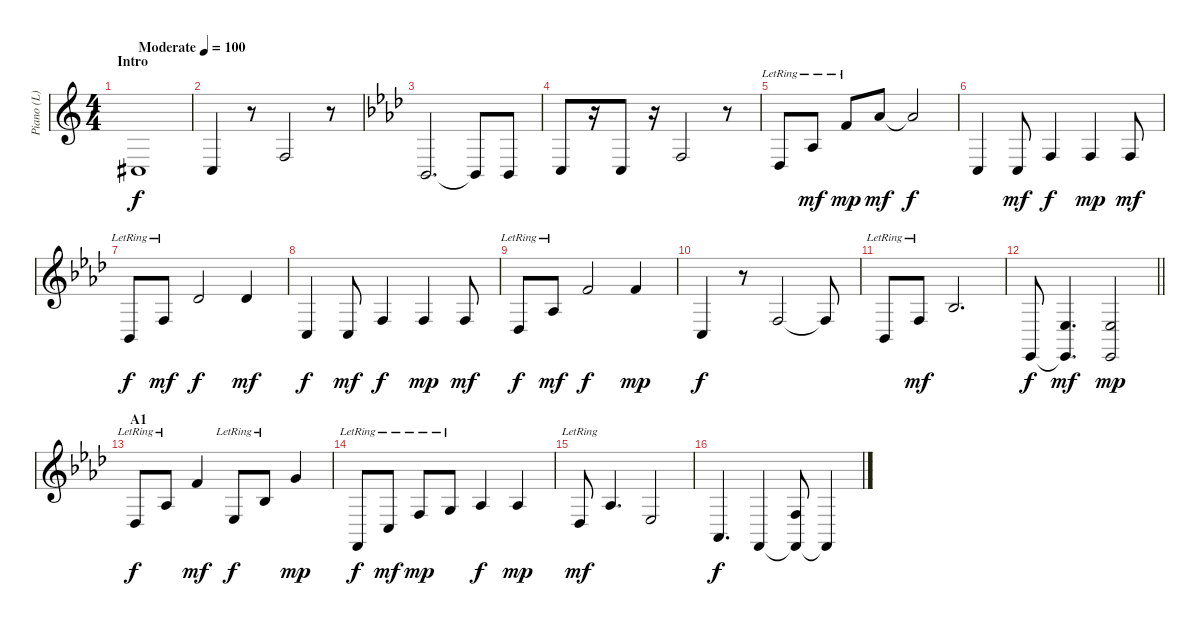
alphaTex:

\track ("Piano (L)" "Piano (L)") {instrument acousticgrandpiano}
\staff {score}
\tuning (E4 B3 G3 D3 A2 E2 B1) {hide}
\ts (4 4)
\section ("" "Intro")
\tempo (100 "Moderate")
\clef g2
\ks c
4.5.1{dy f instrument acousticgrandpiano} |
3.5.4 r.8 3.4.2 r.8 |
\ks ab
1.5.2{d} 1.5{t}.8 1.5.8 |
3.5.8 r.16 3.5.8 r.16 3.4.2 r.8 |
4.5{lr}.8 1.3{lr}.8{dy mf} 6.2{lr}.8{dy mp} 4.1.8{dy mf} 4.1{t}.2{dy f} |
3.5.4 3.5.8{dy mf} 3.4.4{dy f} 3.4.4{dy mp} 3.4.8{dy mf} |
1.5{lr}.8{dy f} 3.4{lr}.8{dy mf} 2.2.2{dy f} 2.2.4{dy mf} |
3.5.4{dy f} 3.5.8{dy mf} 3.4.4{dy f} 3.4.4{dy mp} 3.4.8{dy mf} |
4.5{lr}.8{dy f} 6.4{lr}.8{dy mf} 6.2.2{dy f} 6.2.4{dy mp} |
3.5.4{dy f} r.8 3.4.2 3.4{t}.8 |
1.5{lr}.8 3.4{lr}.8{dy mf} 3.3.2{d} |
\barLineRight lightlight
4.7.8{dy f} (1.4 4.7{t}).4{d dy mf} (1.4 4.7).2{dy mp} |
\section ("" "A1")
4.5{lr}.8{dy f} 1.3{lr}.8 1.1.4{dy mf} 6.5{lr}.8{dy f} 3.3{lr}.8 3.1.4{dy mp} |
1.6{lr}.8{dy f} 3.5{lr}.8{dy mf} 3.4{lr}.8{dy mp} 0.3{lr}.8 1.3.4{dy f} 1.3.4{dy mp} |
4.5{lr}.8{dy mf} 1.3.4{d} 6.5.2 |
4.6.4{d dy f} 1.6.4 (3.4 1.6{t}).8 1.6{t}.4
